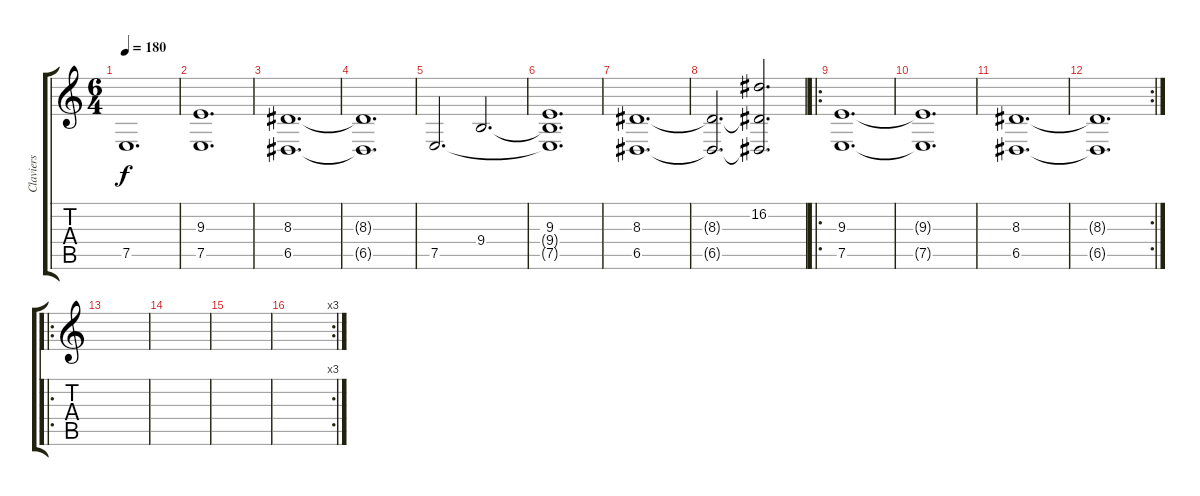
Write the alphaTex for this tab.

\track ("Claviers" "Claviers") {instrument choiraahs}
\staff {score tabs}
\tuning (E4 B3 G3 D3 A2 E2) {hide}
\ts (6 4)
\tempo 180
\clef g2
\ks c
7.5.1{d dy f} |
(9.3 7.5).1{d} |
(8.3 6.5).1{d} |
(8.3{t} 6.5{t}).1{d} |
7.5.2{d} 9.4.2{d} |
(9.3 9.4{t} 7.5{t}).1{d} |
(8.3 6.5).1{d} |
(8.3{t} 6.5{t}).2{d} (16.2 8.3{t} 6.5{t}).2{d} |
\ro
(9.3 7.5).1{d} |
(9.3{t} 7.5{t}).1{d} |
(8.3 6.5).1{d} |
\rc 2
(8.3{t} 6.5{t}).1{d} |
\ro
|
|
|
\rc 3
